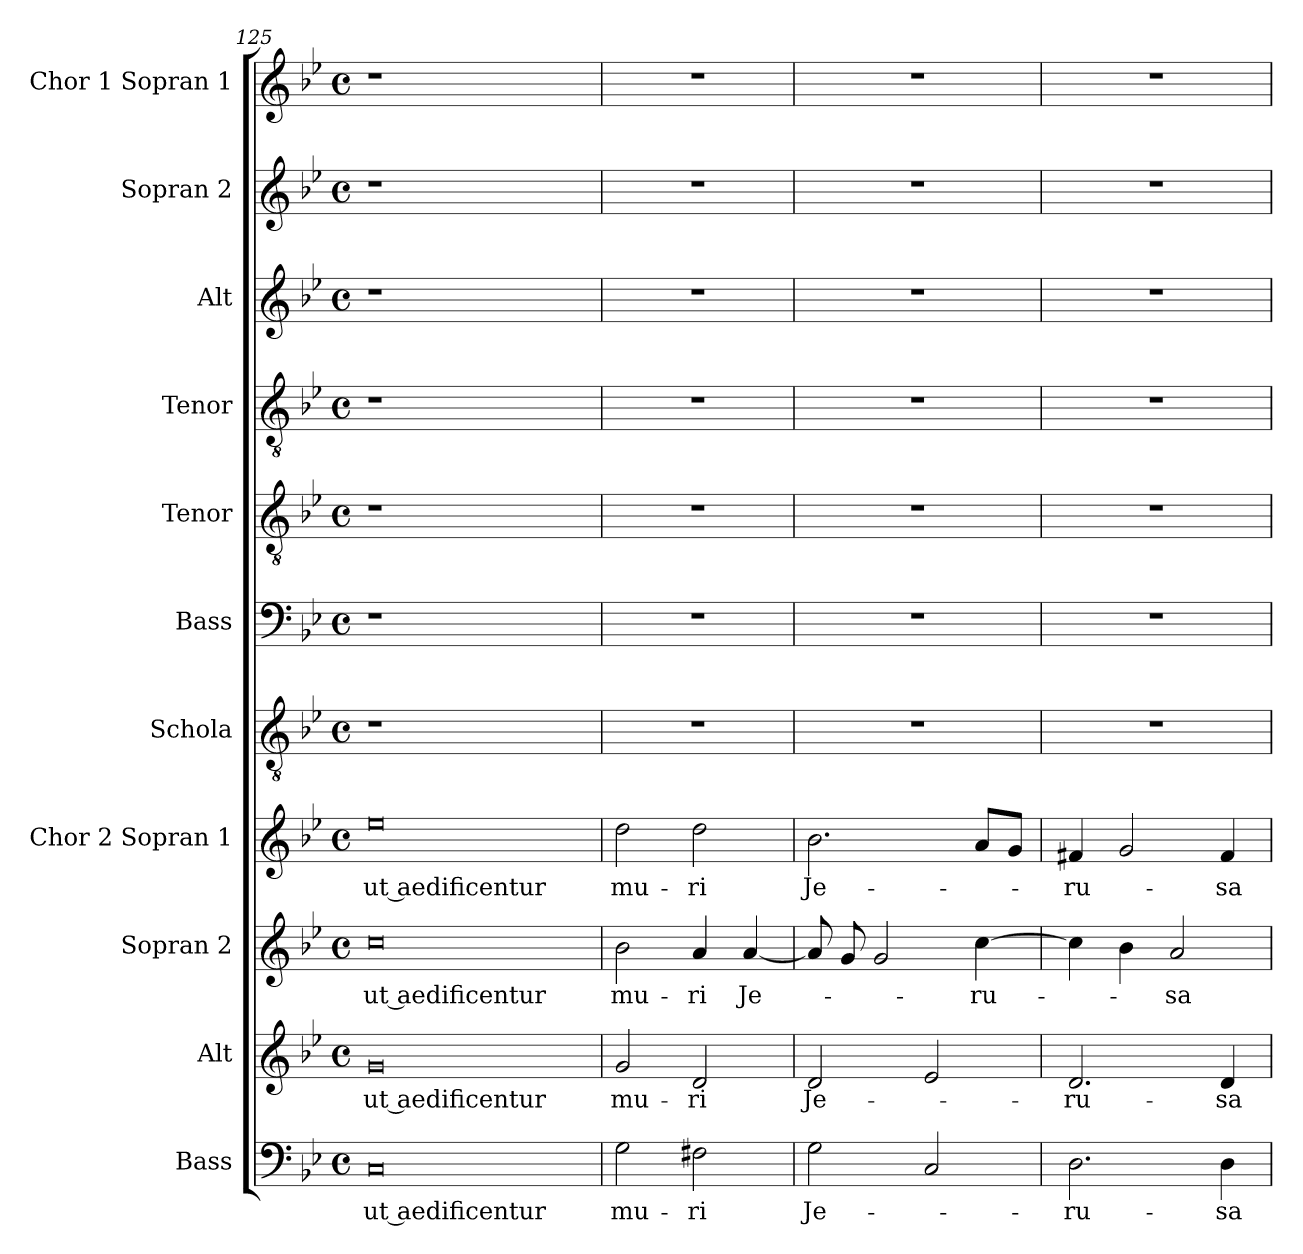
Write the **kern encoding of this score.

**kern	**text	**kern	**text	**kern	**text	**kern	**text	**kern	**kern	**kern	**kern	**kern	**kern	**kern
*part11	*part11	*part10	*part10	*part9	*part9	*part8	*part8	*part7	*part6	*part5	*part4	*part3	*part2	*part1
*staff11	*staff11	*staff10	*staff10	*staff9	*staff9	*staff8	*staff8	*staff7	*staff6	*staff5	*staff4	*staff3	*staff2	*staff1
*I"Bass	*	*I"Alt	*	*I"Sopran 2	*	*I"Chor 2 Sopran 1	*	*I"Schola	*I"Bass	*I"Tenor	*I"Tenor	*I"Alt	*I"Sopran 2	*I"Chor 1 Sopran 1
*	*	*	*	*	*	*I'Ch	*	*	*	*	*I'T.	*	*	*I'Ch
!!LO:LB:g=z
*clefF4	*	*clefG2	*	*clefG2	*	*clefG2	*	*clefGv2	*clefF4	*clefGv2	*clefGv2	*clefG2	*clefG2	*clefG2
*k[b-e-]	*	*k[b-e-]	*	*k[b-e-]	*	*k[b-e-]	*	*k[b-e-]	*k[b-e-]	*k[b-e-]	*k[b-e-]	*k[b-e-]	*k[b-e-]	*k[b-e-]
*M4/4	*	*M4/4	*	*M4/4	*	*M4/4	*	*M4/4	*M4/4	*M4/4	*M4/4	*M4/4	*M4/4	*M4/4
*met(c)	*	*met(c)	*	*met(c)	*	*met(c)	*	*met(c)	*met(c)	*met(c)	*met(c)	*met(c)	*met(c)	*met(c)
=125	=125	=125	=125	=125	=125	=125	=125	=125	=125	=125	=125	=125	=125	=125
0C	ut aedificentur	0g	ut aedificentur	0cc	ut aedificentur	0ee-	ut aedificentur	1r	1r	1r	1r	1r	1r	1r
.	.	.	.	.	.	.	.	1ryy	1ryy	1ryy	1ryy	1ryy	1ryy	1ryy
=126	=126	=126	=126	=126	=126	=126	=126	=126	=126	=126	=126	=126	=126	=126
2G\	mu-	2g/	mu-	2b-\	mu-	2dd\	mu-	1r	1r	1r	1r	1r	1r	1r
2F#X\	-ri	2d/	-ri	4a/	-ri	2dd\	-ri	.	.	.	.	.	.	.
.	.	.	.	[4a/	Je-	.	.	.	.	.	.	.	.	.
=127	=127	=127	=127	=127	=127	=127	=127	=127	=127	=127	=127	=127	=127	=127
2G\	Je-	2d/	Je-	8a/]	.	2.b-\	Je-	1r	1r	1r	1r	1r	1r	1r
.	.	.	.	8g/	.	.	.	.	.	.	.	.	.	.
.	.	.	.	2g/	.	.	.	.	.	.	.	.	.	.
2C/	.	2e-/	.	.	.	.	.	.	.	.	.	.	.	.
.	.	.	.	[4cc\	-ru-	8a/L	.	.	.	.	.	.	.	.
.	.	.	.	.	.	8g/J	.	.	.	.	.	.	.	.
=128	=128	=128	=128	=128	=128	=128	=128	=128	=128	=128	=128	=128	=128	=128
2.D\	-ru-	2.d/	-ru-	4cc\]	.	4f#X/	-ru-	1r	1r	1r	1r	1r	1r	1r
.	.	.	.	4b-\	.	2g/	.	.	.	.	.	.	.	.
.	.	.	.	2a/	-sa-	.	.	.	.	.	.	.	.	.
4D\	-sa-	4d/	-sa-	.	.	4f#/	-sa-	.	.	.	.	.	.	.
=	=	=	=	=	=	=	=	=	=	=	=	=	=	=
*-	*-	*-	*-	*-	*-	*-	*-	*-	*-	*-	*-	*-	*-	*-
